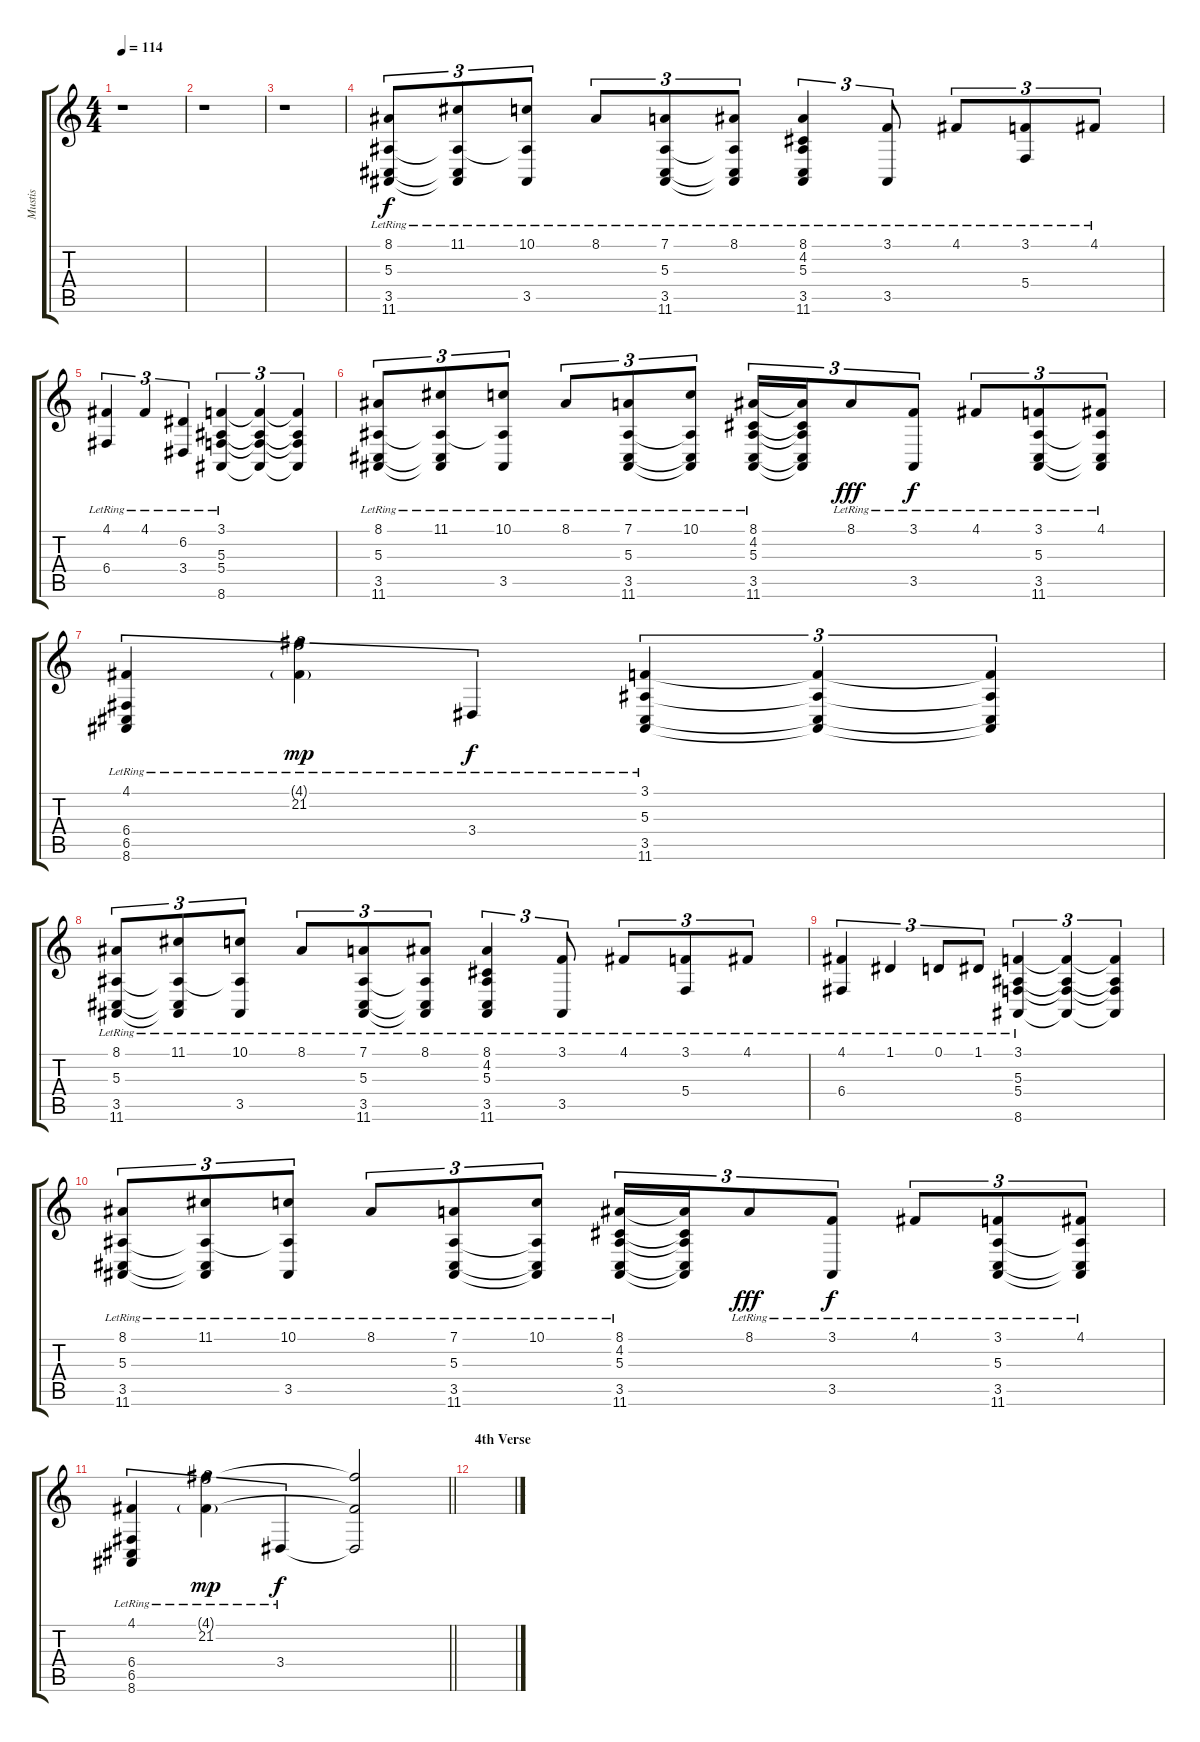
\track ("Mustis" "Mustis") {instrument brightacousticpiano}
\staff {score tabs}
\tuning (D4 A3 F3 C3 G2 D2) {hide}
\ts (4 4)
\tempo 114
\clef g2
\ks c
r.1{dy f} |
r.1 |
r.1 |
(8.1{lr} 5.3{lr} 3.5{lr} 11.6{lr}).8{tu (3 2) volume 11} (11.1{lr} 5.3{t} 3.5{t} 11.6{t}).8{tu (3 2)} (10.1{lr} 5.3{t} 3.5{lr}).8{tu (3 2)} 8.1{lr}.8{tu (3 2)} (7.1{lr} 5.3{lr} 3.5{lr} 11.6{lr}).8{tu (3 2)} (8.1{lr} 5.3{t} 3.5{t} 11.6{t}).8{tu (3 2)} (8.1{lr} 4.2{lr} 5.3{lr} 3.5{lr} 11.6{lr}).4{tu (3 2)} (3.1{lr} 3.5{lr}).8{tu (3 2)} 4.1{lr}.8{tu (3 2)} (3.1{lr} 5.4{lr}).8{tu (3 2)} 4.1{lr}.8{tu (3 2)} |
(4.1{lr} 6.4{lr}).4{tu (3 2)} 4.1{lr}.4{tu (3 2)} (6.2{lr} 3.4{lr}).4{tu (3 2)} (3.1{lr} 5.3{lr} 5.4{lr} 8.6{lr}).4{tu (3 2)} (3.1{t} 5.3{t} 5.4{t} 8.6{t}).4{tu (3 2)} (3.1{t} 5.3{t} 5.4{t} 8.6{t}).4{tu (3 2)} |
(8.1{lr} 5.3{lr} 3.5{lr} 11.6{lr}).8{tu (3 2)} (11.1{lr} 5.3{t} 3.5{t} 11.6{t}).8{tu (3 2)} (10.1{lr} 5.3{t} 3.5{lr}).8{tu (3 2)} 8.1{lr}.8{tu (3 2)} (7.1{lr} 5.3{lr} 3.5{lr} 11.6{lr}).8{tu (3 2)} (10.1{lr} 5.3{t} 3.5{t} 11.6{t}).8{tu (3 2)} (8.1{lr} 4.2{lr} 5.3{lr} 3.5{lr} 11.6{lr}).16{tu (3 2)} (8.1{t} 4.2{t} 5.3{t} 3.5{t} 11.6{t}).16{tu (3 2)} 8.1{lr}.8{tu (3 2) dy fff} (3.1{lr} 3.5{lr}).8{tu (3 2) dy f} 4.1{lr}.8{tu (3 2)} (3.1{lr} 5.3{lr} 3.5{lr} 11.6{lr}).8{tu (3 2)} (4.1{lr} 5.3{t} 3.5{t} 11.6{t}).8{tu (3 2)} |
(4.1{lr} 6.4{lr} 6.5{lr} 8.6).4{tu (3 2)} (4.1{g lr} 21.2{lr}).4{tu (3 2) dy mp} 3.4{lr}.4{tu (3 2) dy f} (3.1{lr} 5.3{lr} 3.5{lr} 11.6{lr}).4{tu (3 2)} (3.1{t} 5.3{t} 3.5{t} 11.6{t}).4{tu (3 2)} (3.1{t} 5.3{t} 3.5{t} 11.6{t}).4{tu (3 2)} |
(8.1{lr} 5.3{lr} 3.5{lr} 11.6{lr}).8{tu (3 2)} (11.1{lr} 5.3{t} 3.5{t} 11.6{t}).8{tu (3 2)} (10.1{lr} 5.3{t} 3.5{lr}).8{tu (3 2)} 8.1{lr}.8{tu (3 2)} (7.1{lr} 5.3{lr} 3.5{lr} 11.6{lr}).8{tu (3 2)} (8.1{lr} 5.3{t} 3.5{t} 11.6{t}).8{tu (3 2)} (8.1{lr} 4.2{lr} 5.3{lr} 3.5{lr} 11.6{lr}).4{tu (3 2)} (3.1{lr} 3.5{lr}).8{tu (3 2)} 4.1{lr}.8{tu (3 2)} (3.1{lr} 5.4{lr}).8{tu (3 2)} 4.1{lr}.8{tu (3 2)} |
(4.1{lr} 6.4{lr}).4{tu (3 2)} 1.1{lr}.4{tu (3 2)} 0.1{lr}.8{tu (3 2)} 1.1{lr}.8{tu (3 2)} (3.1{lr} 5.3{lr} 5.4{lr} 8.6{lr}).4{tu (3 2)} (3.1{t} 5.3{t} 5.4{t} 8.6{t}).4{tu (3 2)} (3.1{t} 5.3{t} 5.4{t} 8.6{t}).4{tu (3 2)} |
(8.1{lr} 5.3{lr} 3.5{lr} 11.6{lr}).8{tu (3 2)} (11.1{lr} 5.3{t} 3.5{t} 11.6{t}).8{tu (3 2)} (10.1{lr} 5.3{t} 3.5{lr}).8{tu (3 2)} 8.1{lr}.8{tu (3 2)} (7.1{lr} 5.3{lr} 3.5{lr} 11.6{lr}).8{tu (3 2)} (10.1{lr} 5.3{t} 3.5{t} 11.6{t}).8{tu (3 2)} (8.1{lr} 4.2{lr} 5.3{lr} 3.5{lr} 11.6{lr}).16{tu (3 2)} (8.1{t} 4.2{t} 5.3{t} 3.5{t} 11.6{t}).16{tu (3 2)} 8.1{lr}.8{tu (3 2) dy fff} (3.1{lr} 3.5{lr}).8{tu (3 2) dy f} 4.1{lr}.8{tu (3 2)} (3.1{lr} 5.3{lr} 3.5{lr} 11.6{lr}).8{tu (3 2)} (4.1{lr} 5.3{t} 3.5{t} 11.6{t}).8{tu (3 2)} |
\barLineRight lightlight
(4.1{lr} 6.4{lr} 6.5 8.6).4{tu (3 2)} (4.1{g lr} 21.2{lr}).4{tu (3 2) dy mp} 3.4{lr}.4{tu (3 2) dy f} (4.1{t} 21.2{t} 3.4{t}).2 |
\section ("" "4th Verse")
